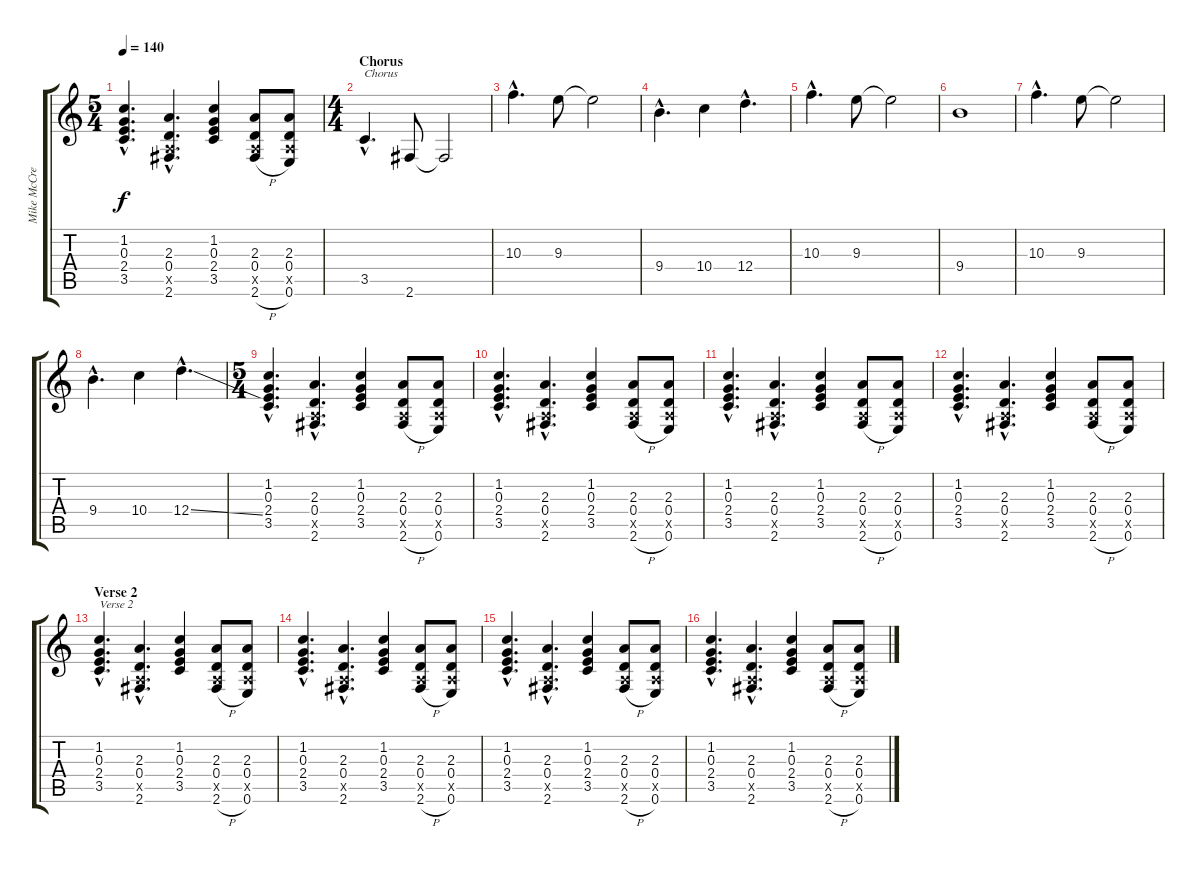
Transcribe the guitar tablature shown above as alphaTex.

\track ("Mike McCready" "Mike McCre") {instrument distortionguitar}
\staff {score tabs}
\tuning (E4 B3 G3 D3 A2 E2) {hide}
\ts (5 4)
\tempo 140
\clef g2
\ks c
(1.2{hac} 0.3{hac} 2.4{hac} 3.5{hac}).4{d dy f} (2.3{hac} 0.4{hac} 0.5{hac x} 2.6{hac}).4{d} (1.2 0.3 2.4 3.5).4 (2.3 0.4 0.5{x} 2.6{h}).8 (2.3 0.4 0.5{x} 0.6).8 |
\ts (4 4)
\section ("" "Chorus")
3.5{hac}.4{d txt "Chorus"} 2.6.8 2.6{t}.2 |
10.3{hac}.4{d} 9.3.8 9.3{t}.2 |
9.4{hac}.4{d} 10.4.4 12.4{hac}.4{d} |
10.3{hac}.4{d} 9.3.8 9.3{t}.2 |
9.4.1 |
10.3{hac}.4{d} 9.3.8 9.3{t}.2 |
9.4{hac}.4{d} 10.4.4 12.4{ss hac}.4{d} |
\ts (5 4)
\section ("" "")
(1.2{hac} 0.3{hac} 2.4{hac} 3.5{hac}).4{d} (2.3{hac} 0.4{hac} 0.5{hac x} 2.6{hac}).4{d} (1.2 0.3 2.4 3.5).4 (2.3 0.4 0.5{x} 2.6{h}).8 (2.3 0.4 0.5{x} 0.6).8 |
(1.2{hac} 0.3{hac} 2.4{hac} 3.5{hac}).4{d} (2.3{hac} 0.4{hac} 0.5{hac x} 2.6{hac}).4{d} (1.2 0.3 2.4 3.5).4 (2.3 0.4 0.5{x} 2.6{h}).8 (2.3 0.4 0.5{x} 0.6).8 |
(1.2{hac} 0.3{hac} 2.4{hac} 3.5{hac}).4{d} (2.3{hac} 0.4{hac} 0.5{hac x} 2.6{hac}).4{d} (1.2 0.3 2.4 3.5).4 (2.3 0.4 0.5{x} 2.6{h}).8 (2.3 0.4 0.5{x} 0.6).8 |
(1.2{hac} 0.3{hac} 2.4{hac} 3.5{hac}).4{d} (2.3{hac} 0.4{hac} 0.5{hac x} 2.6{hac}).4{d} (1.2 0.3 2.4 3.5).4 (2.3 0.4 0.5{x} 2.6{h}).8 (2.3 0.4 0.5{x} 0.6).8 |
\section ("" "Verse 2")
(1.2{hac} 0.3{hac} 2.4{hac} 3.5{hac}).4{d txt "Verse 2"} (2.3{hac} 0.4{hac} 0.5{hac x} 2.6{hac}).4{d} (1.2 0.3 2.4 3.5).4 (2.3 0.4 0.5{x} 2.6{h}).8 (2.3 0.4 0.5{x} 0.6).8 |
(1.2{hac} 0.3{hac} 2.4{hac} 3.5{hac}).4{d} (2.3{hac} 0.4{hac} 0.5{hac x} 2.6{hac}).4{d} (1.2 0.3 2.4 3.5).4 (2.3 0.4 0.5{x} 2.6{h}).8 (2.3 0.4 0.5{x} 0.6).8 |
(1.2{hac} 0.3{hac} 2.4{hac} 3.5{hac}).4{d} (2.3{hac} 0.4{hac} 0.5{hac x} 2.6{hac}).4{d} (1.2 0.3 2.4 3.5).4 (2.3 0.4 0.5{x} 2.6{h}).8 (2.3 0.4 0.5{x} 0.6).8 |
(1.2{hac} 0.3{hac} 2.4{hac} 3.5{hac}).4{d} (2.3{hac} 0.4{hac} 0.5{hac x} 2.6{hac}).4{d} (1.2 0.3 2.4 3.5).4 (2.3 0.4 0.5{x} 2.6{h}).8 (2.3 0.4 0.5{x} 0.6).8
